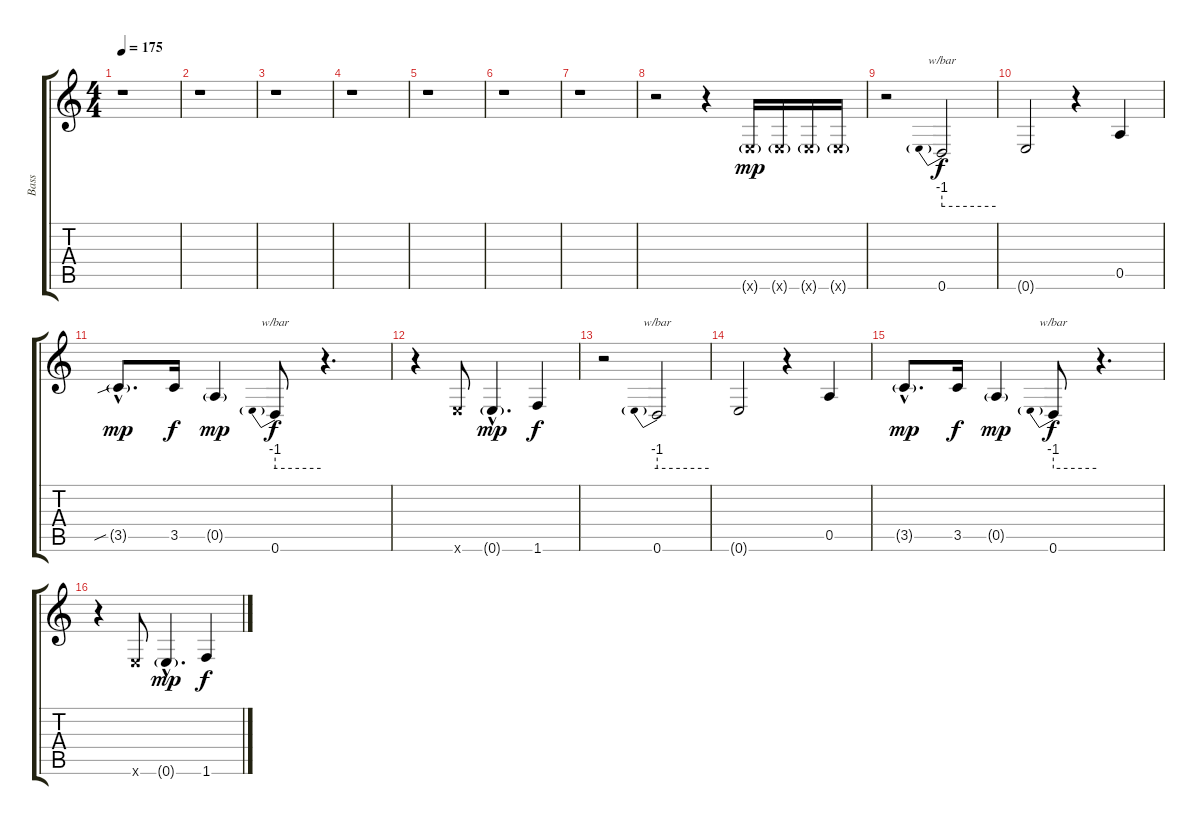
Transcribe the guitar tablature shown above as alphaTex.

\track ("Bass" "Bass") {instrument electricbassfinger}
\staff {score tabs}
\tuning (E4 B3 G3 D3 A2 E2) {hide}
\ts (4 4)
\tempo 175
\clef g2
\ks c
r.1{dy mp instrument electricbassfinger} |
r.1 |
r.1 |
r.1 |
r.1 |
r.1 |
r.1 |
r.2 r.4 0.6{g x}.16 0.6{g x}.16 0.6{g x}.16 0.6{g x}.16 |
r.2 0.6.2{tbe (predive default 0 -4 60 -4) dy f} |
0.6{t}.2 r.4 0.5.4 |
3.5{sib g hac}.8{d dy mp} 3.5.16{dy f} 0.5{g}.4{dy mp} 0.6.8{tbe (predive default 0 -4 60 -4) dy f} r.4{d} |
r.4 0.6{x}.8 0.6{g hac}.4{d dy mp} 1.6.4{dy f} |
r.2 0.6.2{tbe (predive default 0 -4 60 -4)} |
0.6{t}.2 r.4 0.5.4 |
3.5{g hac}.8{d dy mp} 3.5.16{dy f} 0.5{g}.4{dy mp} 0.6.8{tbe (predive default 0 -4 60 -4) dy f} r.4{d} |
r.4 0.6{x}.8 0.6{g hac}.4{d dy mp} 1.6.4{dy f}
